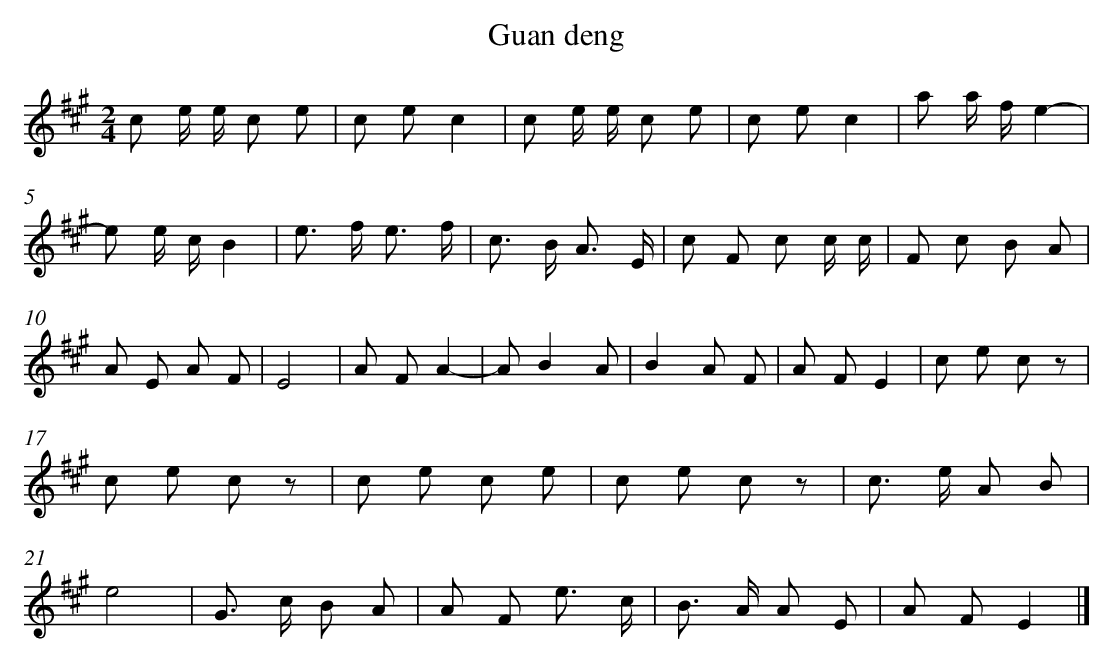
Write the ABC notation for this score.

X:1
T: Guan deng
L: 1/8
M: 2/4
K: A
c e/ e/ c e [I:setbarnb 1]|
c ec2 |
c e/ e/ c e |
c ec2 |
a a/ f/e2- |
e e/ c/B2 |
e> f e3/ f/ |
c> B A3/ E/ |
c F c c/ c/ |
F c B A |
A E A F |
E4 |
A FA2- |
AB2A |
B2A F |
A FE2 |
c e c z |
c e c z |
c e c e |
c e c z |
c> e A B |
e4 |
G> c B A |
A F e3/ c/ |
B> A A E |
A FE2 |]
